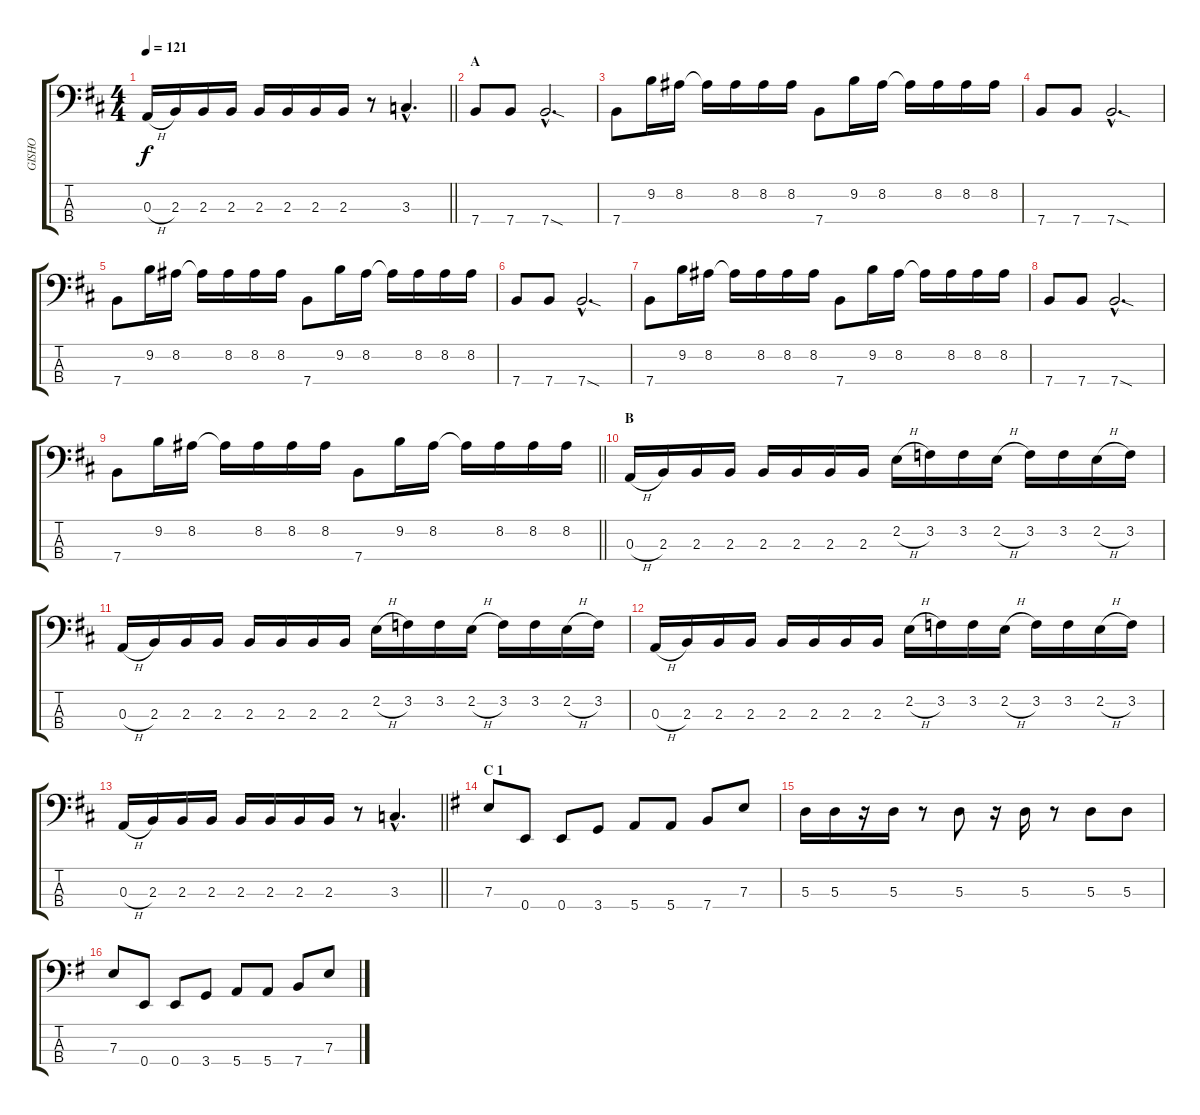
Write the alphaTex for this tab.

\track ("GISHO" "GISHO") {instrument electricbasspick}
\staff {score tabs}
\tuning (G2 D2 A1 E1) {hide}
\ts (4 4)
\tempo 121
\clef f4
\barLineRight lightlight
\ks d
0.3{h}.16{dy f} 2.3.16 2.3.16 2.3.16 2.3.16 2.3.16 2.3.16 2.3.16 r.8 3.3{hac}.4{d} |
\section ("" "A ")
7.4.8 7.4.8 7.4{sod hac}.2{d} |
7.4.8 9.2.16 8.2.16 8.2{t}.16 8.2.16 8.2.16 8.2.16 7.4.8 9.2.16 8.2.16 8.2{t}.16 8.2.16 8.2.16 8.2.16 |
7.4.8 7.4.8 7.4{sod hac}.2{d} |
7.4.8 9.2.16 8.2.16 8.2{t}.16 8.2.16 8.2.16 8.2.16 7.4.8 9.2.16 8.2.16 8.2{t}.16 8.2.16 8.2.16 8.2.16 |
7.4.8 7.4.8 7.4{sod hac}.2{d} |
7.4.8 9.2.16 8.2.16 8.2{t}.16 8.2.16 8.2.16 8.2.16 7.4.8 9.2.16 8.2.16 8.2{t}.16 8.2.16 8.2.16 8.2.16 |
7.4.8 7.4.8 7.4{sod hac}.2{d} |
\barLineRight lightlight
7.4.8 9.2.16 8.2.16 8.2{t}.16 8.2.16 8.2.16 8.2.16 7.4.8 9.2.16 8.2.16 8.2{t}.16 8.2.16 8.2.16 8.2.16 |
\section ("" "B ")
0.3{h}.16 2.3.16 2.3.16 2.3.16 2.3.16 2.3.16 2.3.16 2.3.16 2.2{h}.16 3.2.16 3.2.16 2.2{h}.16 3.2.16 3.2.16 2.2{h}.16 3.2.16 |
0.3{h}.16 2.3.16 2.3.16 2.3.16 2.3.16 2.3.16 2.3.16 2.3.16 2.2{h}.16 3.2.16 3.2.16 2.2{h}.16 3.2.16 3.2.16 2.2{h}.16 3.2.16 |
0.3{h}.16 2.3.16 2.3.16 2.3.16 2.3.16 2.3.16 2.3.16 2.3.16 2.2{h}.16 3.2.16 3.2.16 2.2{h}.16 3.2.16 3.2.16 2.2{h}.16 3.2.16 |
\barLineRight lightlight
0.3{h}.16 2.3.16 2.3.16 2.3.16 2.3.16 2.3.16 2.3.16 2.3.16 r.8 3.3{hac}.4{d} |
\section ("" "C 1")
\ks g
7.3.8 0.4.8 0.4.8 3.4.8 5.4.8 5.4.8 7.4.8 7.3.8 |
5.3.16 5.3.16 r.16 5.3.16 r.8 5.3.8 r.16 5.3.16 r.8 5.3.8 5.3.8 |
7.3.8 0.4.8 0.4.8 3.4.8 5.4.8 5.4.8 7.4.8 7.3.8
